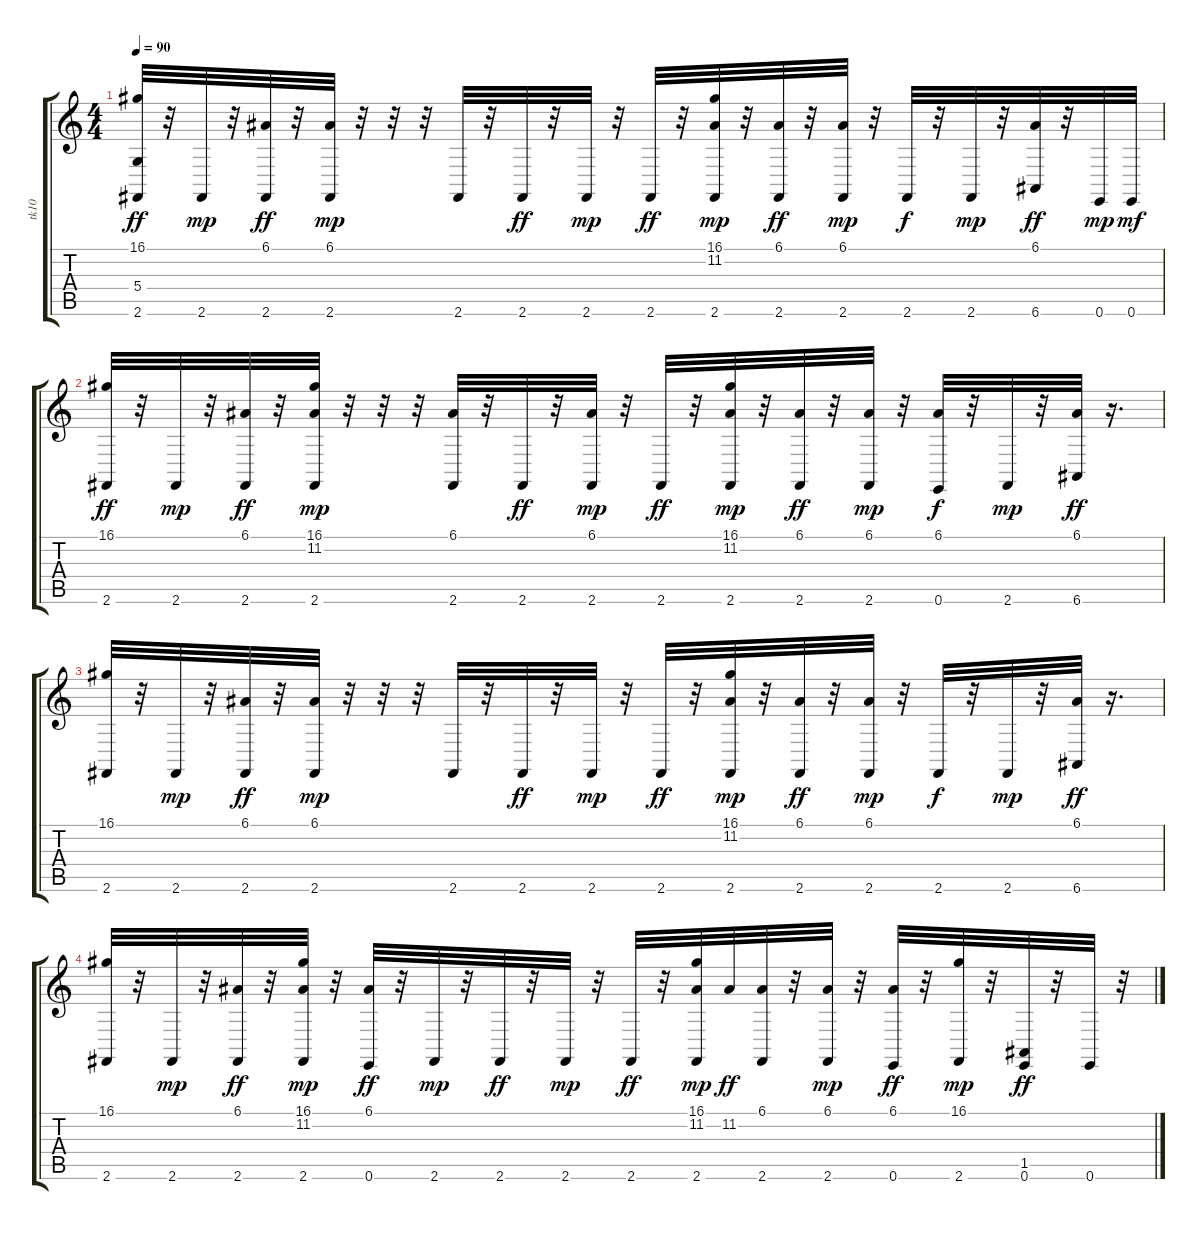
\track ("tk10" "tk10") {instrument acousticgrandpiano}
\staff {score tabs}
\tuning (E4 B3 G3 D3 A2 E2) {hide}
\ts (4 4)
\tempo 90
\clef g2
\ks c
(16.1 5.4 2.6).32{dy ff} r.32 2.6.32{dy mp} r.32 (6.1 2.6).32{dy ff} r.32 (6.1 2.6).32{dy mp} r.32 r.32 r.32 2.6.32 r.32 2.6.32{dy ff} r.32 2.6.32{dy mp} r.32 2.6.32{dy ff} r.32 (16.1 11.2 2.6).32{dy mp} r.32 (6.1 2.6).32{dy ff} r.32 (6.1 2.6).32{dy mp} r.32 2.6.32{dy f} r.32 2.6.32{dy mp} r.32 (6.1 6.6).32{dy ff} r.32 0.6.32{dy mp} 0.6.32{dy mf} |
(16.1 2.6).32{dy ff} r.32 2.6.32{dy mp} r.32 (6.1 2.6).32{dy ff} r.32 (16.1 11.2 2.6).32{dy mp} r.32 r.32 r.32 (6.1 2.6).32 r.32 2.6.32{dy ff} r.32 (6.1 2.6).32{dy mp} r.32 2.6.32{dy ff} r.32 (16.1 11.2 2.6).32{dy mp} r.32 (6.1 2.6).32{dy ff} r.32 (6.1 2.6).32{dy mp} r.32 (6.1 0.6).32{dy f} r.32 2.6.32{dy mp} r.32 (6.1 6.6).32{dy ff} r.16{d} |
(16.1 2.6).32 r.32 2.6.32{dy mp} r.32 (6.1 2.6).32{dy ff} r.32 (6.1 2.6).32{dy mp} r.32 r.32 r.32 2.6.32 r.32 2.6.32{dy ff} r.32 2.6.32{dy mp} r.32 2.6.32{dy ff} r.32 (16.1 11.2 2.6).32{dy mp} r.32 (6.1 2.6).32{dy ff} r.32 (6.1 2.6).32{dy mp} r.32 2.6.32{dy f} r.32 2.6.32{dy mp} r.32 (6.1 6.6).32{dy ff} r.16{d} |
(16.1 2.6).32 r.32 2.6.32{dy mp} r.32 (6.1 2.6).32{dy ff} r.32 (16.1 11.2 2.6).32{dy mp} r.32 (6.1 0.6).32{dy ff} r.32 2.6.32{dy mp} r.32 2.6.32{dy ff} r.32 2.6.32{dy mp} r.32 2.6.32{dy ff} r.32 (16.1 11.2 2.6).32{dy mp} 11.2.32{dy ff} (6.1 2.6).32 r.32 (6.1 2.6).32{dy mp} r.32 (6.1 0.6).32{dy ff} r.32 (16.1 2.6).32{dy mp} r.32 (1.5 0.6).32{dy ff} r.32 0.6.32 r.32
